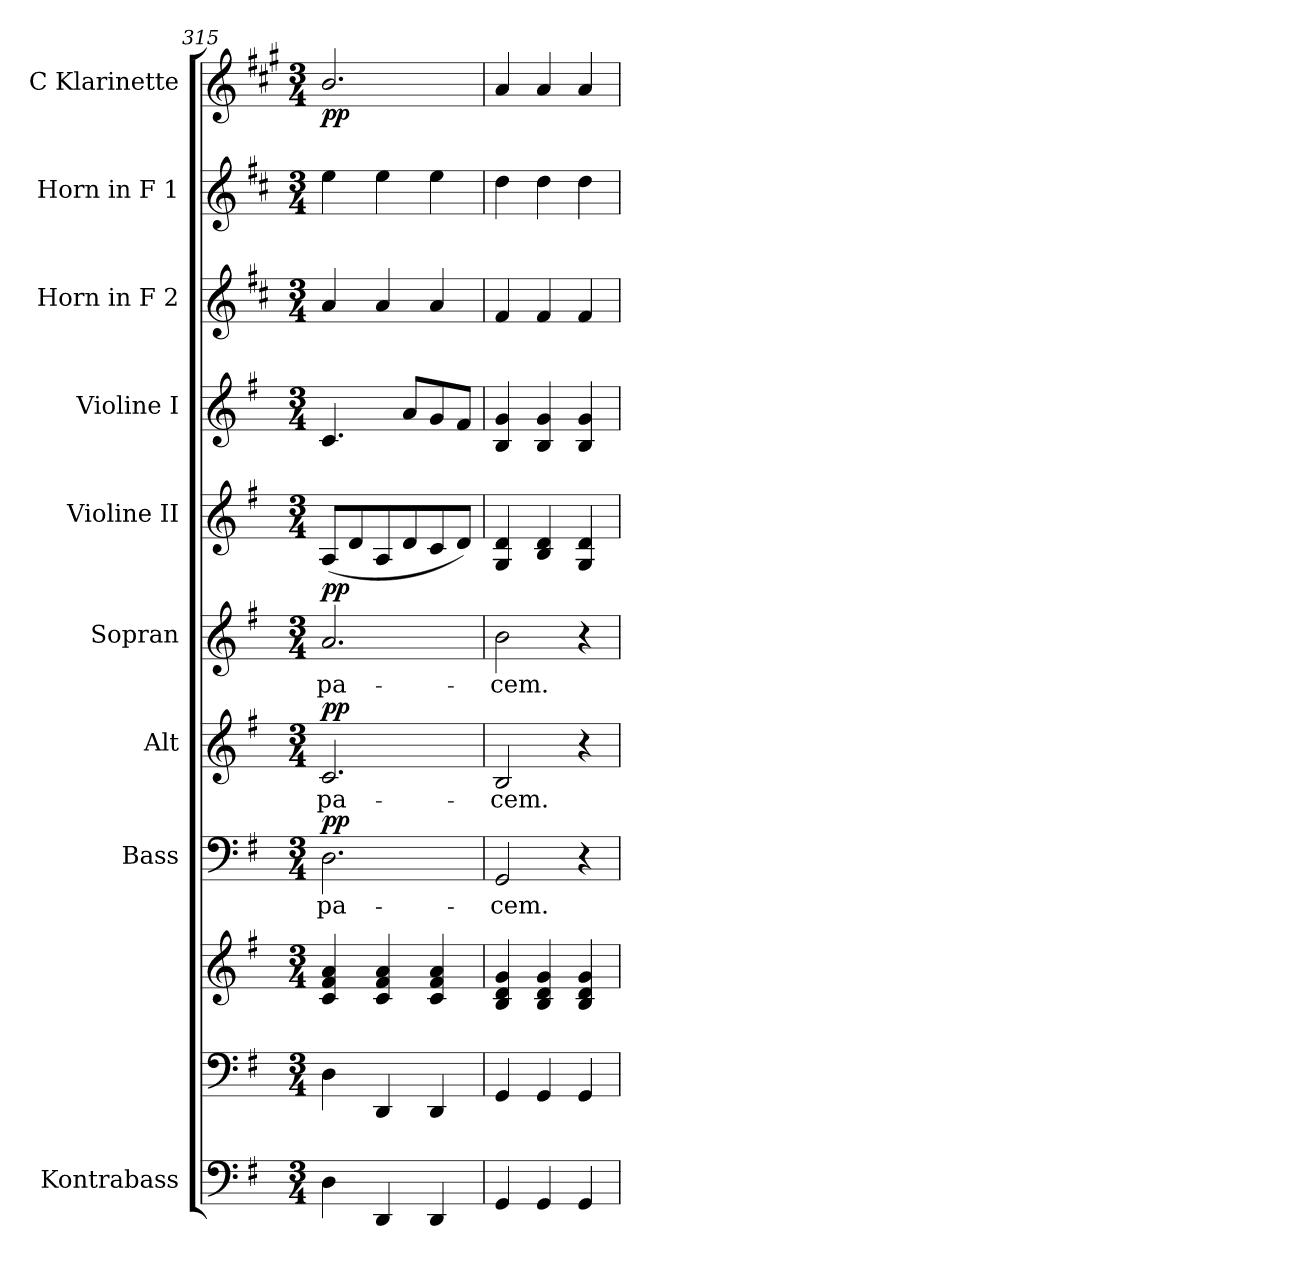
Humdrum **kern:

**kern	**kern	**kern	**kern	**text	**dynam	**kern	**text	**dynam	**kern	**text	**dynam	**kern	**kern	**kern	**kern	**kern	**dynam
*part10	*part9	*part9	*part8	*part8	*part8	*part7	*part7	*part7	*part6	*part6	*part6	*part5	*part4	*part3	*part2	*part1	*part1
*staff11	*staff10	*staff9	*staff8	*staff8	*staff8	*staff7	*staff7	*staff7	*staff6	*staff6	*staff6	*staff5	*staff4	*staff3	*staff2	*staff1	*staff1
*I"Kontrabass	*	*	*I"Bass	*	*	*I"Alt	*	*	*I"Sopran	*	*	*I"Violine II	*I"Violine I	*I"Horn in F 2	*I"Horn in F 1	*I"C Klarinette	*
*I'Kb.	*	*	*I'B.	*	*	*I'A.	*	*	*I'S.	*	*	*I'Vl. II	*I'Vl. I	*	*	*I'Kl.	*
*clefF4	*clefF4	*clefG2	*clefF4	*	*	*clefG2	*	*	*clefG2	*	*	*clefG2	*clefG2	*clefG2	*clefG2	*clefG2	*
*ITrd7c12	*	*	*	*	*	*	*	*	*	*	*	*	*	*ITrd4c7	*ITrd4c7	*ITrd1c2	*
*k[f#]	*k[f#]	*k[f#]	*k[f#]	*	*	*k[f#]	*	*	*k[f#]	*	*	*k[f#]	*k[f#]	*k[f#]	*k[f#]	*k[f#]	*
*G:	*G:	*G:	*G:	*	*	*G:	*	*	*G:	*	*	*G:	*G:	*G:	*G:	*G:	*
*M3/4	*M3/4	*M3/4	*M3/4	*	*	*M3/4	*	*	*M3/4	*	*	*M3/4	*M3/4	*M3/4	*M3/4	*M3/4	*
=315	=315	=315	=315	=315	=315	=315	=315	=315	=315	=315	=315	=315	=315	=315	=315	=315	=315
!	!	!	!	!LO:LY:b	!LO:DY:a	!	!LO:LY:b	!LO:DY:a	!	!LO:LY:b	!LO:DY:a	!	!	!	!	!	!LO:DY:b
4DD\	4D\	4c/ 4f#/ 4a/	2.D\	pa-	pp	2.c/	pa-	pp	2.a/	pa-	pp	(<8A/L	4.c/	4d/	4a\	2.a/	pp
.	.	.	.	.	.	.	.	.	.	.	.	8d/	.	.	.	.	.
4DDD/	4DD/	4c/ 4f#/ 4a/	.	.	.	.	.	.	.	.	.	8A/	.	4d/	4a\	.	.
.	.	.	.	.	.	.	.	.	.	.	.	8d/	8a/L	.	.	.	.
4DDD/	4DD/	4c/ 4f#/ 4a/	.	.	.	.	.	.	.	.	.	8c/	8g/	4d/	4a\	.	.
.	.	.	.	.	.	.	.	.	.	.	.	8d/J)	8f#/J	.	.	.	.
=316	=316	=316	=316	=316	=316	=316	=316	=316	=316	=316	=316	=316	=316	=316	=316	=316	=316
!	!	!	!	!LO:LY:b	!	!	!LO:LY:b	!	!	!LO:LY:b	!	!	!	!	!	!	!
4GGG/	4GG/	4B/ 4d/ 4g/	2GG/	-cem.	.	2B/	-cem.	.	2b\	-cem.	.	4G/ 4d/	4B/ 4g/	4B/	4g\	4g/	.
4GGG/	4GG/	4B/ 4d/ 4g/	.	.	.	.	.	.	.	.	.	4B/ 4d/	4B/ 4g/	4B/	4g\	4g/	.
4GGG/	4GG/	4B/ 4d/ 4g/	4r	.	.	4r	.	.	4r	.	.	4G/ 4d/	4B/ 4g/	4B/	4g\	4g/	.
=	=	=	=	=	=	=	=	=	=	=	=	=	=	=	=	=	=
*-	*-	*-	*-	*-	*-	*-	*-	*-	*-	*-	*-	*-	*-	*-	*-	*-	*-
